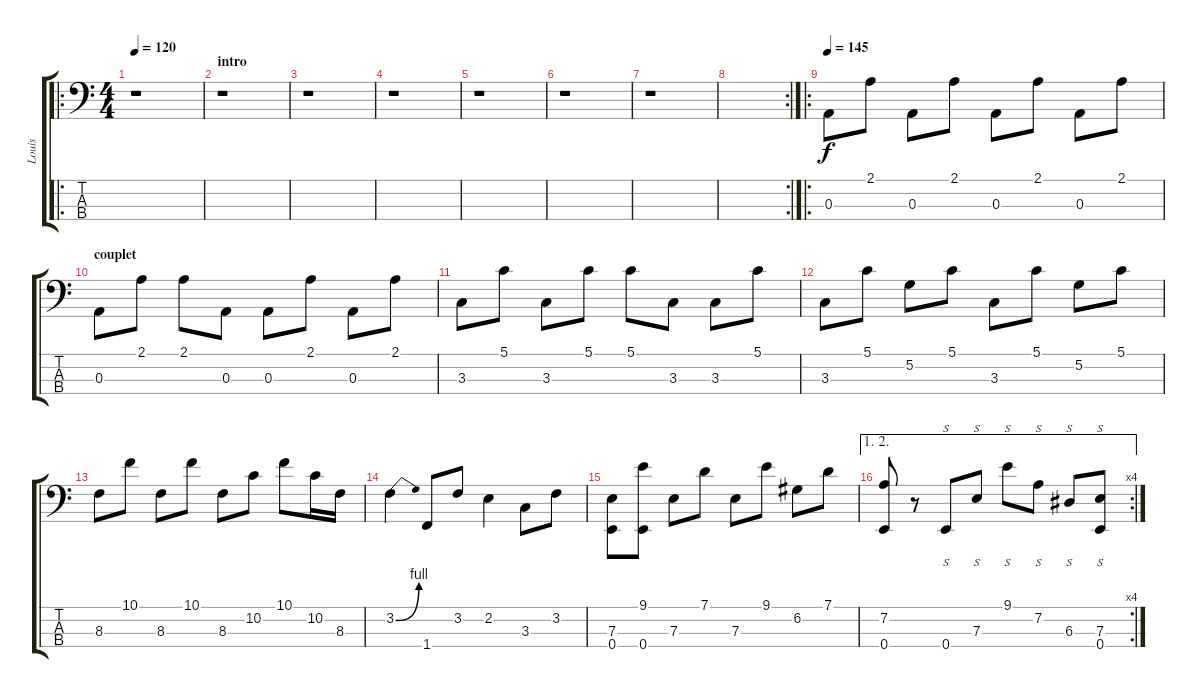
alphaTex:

\track ("Louis" "Louis") {instrument fretlessbass}
\staff {score tabs}
\tuning (G2 D2 A1 E1) {hide}
\ro
\ts (4 4)
\tempo 120
\clef f4
\ks c
r.1{dy f instrument fretlessbass} |
\section ("" "intro")
r.1 |
r.1 |
r.1 |
r.1 |
r.1 |
r.1 |
\rc 2
|
\ro
\tempo 145
0.3.8 2.1.8 0.3.8 2.1.8 0.3.8 2.1.8 0.3.8 2.1.8 |
\section ("" "couplet")
0.3.8 2.1.8 2.1.8 0.3.8 0.3.8 2.1.8 0.3.8 2.1.8 |
3.3.8 5.1.8 3.3.8 5.1.8 5.1.8 3.3.8 3.3.8 5.1.8 |
3.3.8 5.1.8 5.2.8 5.1.8 3.3.8 5.1.8 5.2.8 5.1.8 |
8.3.8 10.1.8 8.3.8 10.1.8 8.3.8 10.2.8 10.1.8 10.2.16 8.3.16 |
\section ("" "")
3.2{be (bend 0 0 60 4)}.4 1.4.8 3.2.8 2.2.4 3.3.8 3.2.8 |
(7.3 0.4).8 (9.1 0.4).8 7.3.8 7.1.8 7.3.8 9.1.8 6.2.8 7.1.8 |
\ae (1 2)
\rc 4
(7.2 0.4).8 r.8 0.4.8{s} 7.3.8{s} 9.1.8{s} 7.2.8{s} 6.3.8{s} (7.3 0.4).8{s}
